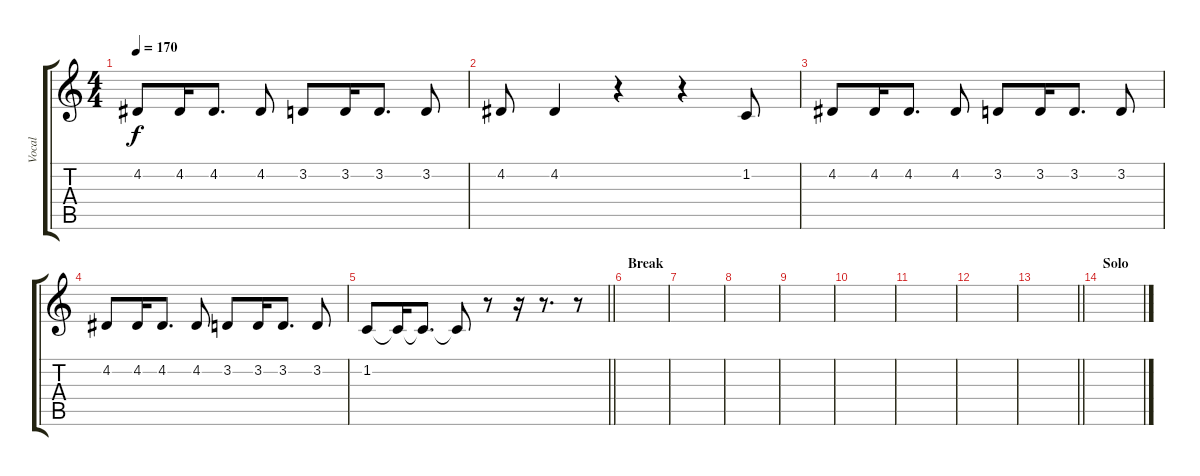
\track ("Vocal" "Vocal") {instrument trumpet}
\staff {score tabs}
\tuning (E4 B3 G3 D3 A2 E2) {hide}
\ts (4 4)
\tempo 170
\clef g2
\ks c
4.2.8{dy f} 4.2.16 4.2.8{d} 4.2.8 3.2.8 3.2.16 3.2.8{d} 3.2.8 |
4.2.8 4.2.4 r.4 r.4 1.2.8 |
4.2.8 4.2.16 4.2.8{d} 4.2.8 3.2.8 3.2.16 3.2.8{d} 3.2.8 |
4.2.8 4.2.16 4.2.8{d} 4.2.8 3.2.8 3.2.16 3.2.8{d} 3.2.8 |
\barLineRight lightlight
1.2.8 1.2{t}.16 1.2{t}.8{d} 1.2{t}.8 r.8 r.16 r.8{d} r.8 |
\section ("" "Break")
|
|
|
|
|
|
|
\barLineRight lightlight
|
\section ("" "Solo")
